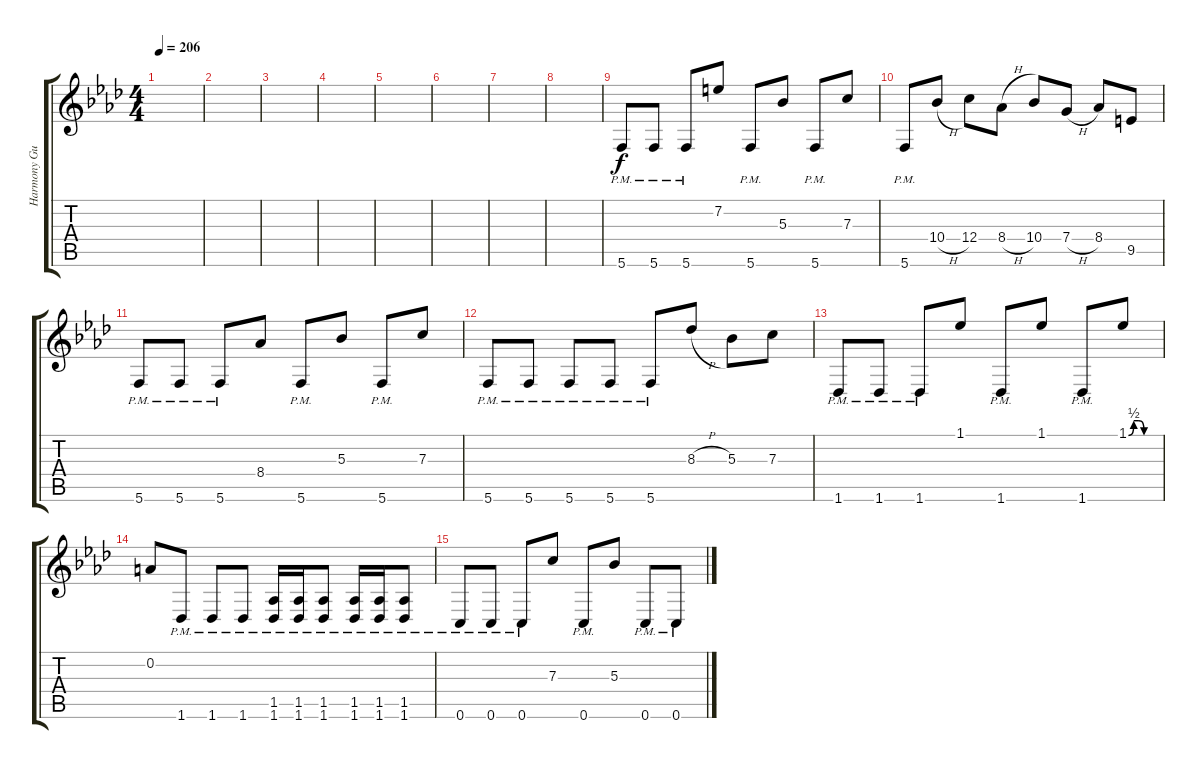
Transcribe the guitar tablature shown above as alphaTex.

\track ("Harmony Guitar" "Harmony Gu") {instrument distortionguitar}
\staff {score tabs}
\tuning (D4 A3 F3 C3 G2 C2) {hide}
\ts (4 4)
\tempo 206
\clef g2
\ks fminor
|
|
|
|
|
|
|
|
5.6{pm}.8 5.6{pm}.8 5.6{pm}.8 7.2.8 5.6{pm}.8 5.3.8 5.6{pm}.8 7.3.8 |
5.6{pm}.8 10.4{h}.8 12.4.8 8.4{h}.8 10.4.8 7.4{h}.8 8.4.8 9.5.8 |
5.6{pm}.8 5.6{pm}.8 5.6{pm}.8 8.4.8 5.6{pm}.8 5.3.8 5.6{pm}.8 7.3.8 |
5.6{pm}.8 5.6{pm}.8 5.6{pm}.8 5.6{pm}.8 5.6{pm}.8 8.3{h}.8 5.3.8 7.3.8 |
1.6{pm}.8 1.6{pm}.8 1.6{pm}.8 1.1.8 1.6{pm}.8 1.1.8 1.6{pm}.8 1.1{be (custom 0 0 10 2 20 2 30 0 60 0)}.8 |
0.2.8 1.6{pm}.8 1.6{pm}.8 1.6{pm}.8 (1.5{pm} 1.6{pm}).16 (1.5{pm} 1.6{pm}).16 (1.5{pm} 1.6{pm}).8 (1.5{pm} 1.6{pm}).16 (1.5{pm} 1.6{pm}).16 (1.5{pm} 1.6{pm}).8 |
0.6{pm}.8 0.6{pm}.8 0.6{pm}.8 7.3.8 0.6{pm}.8 5.3.8 0.6{pm}.8 0.6{pm}.8
